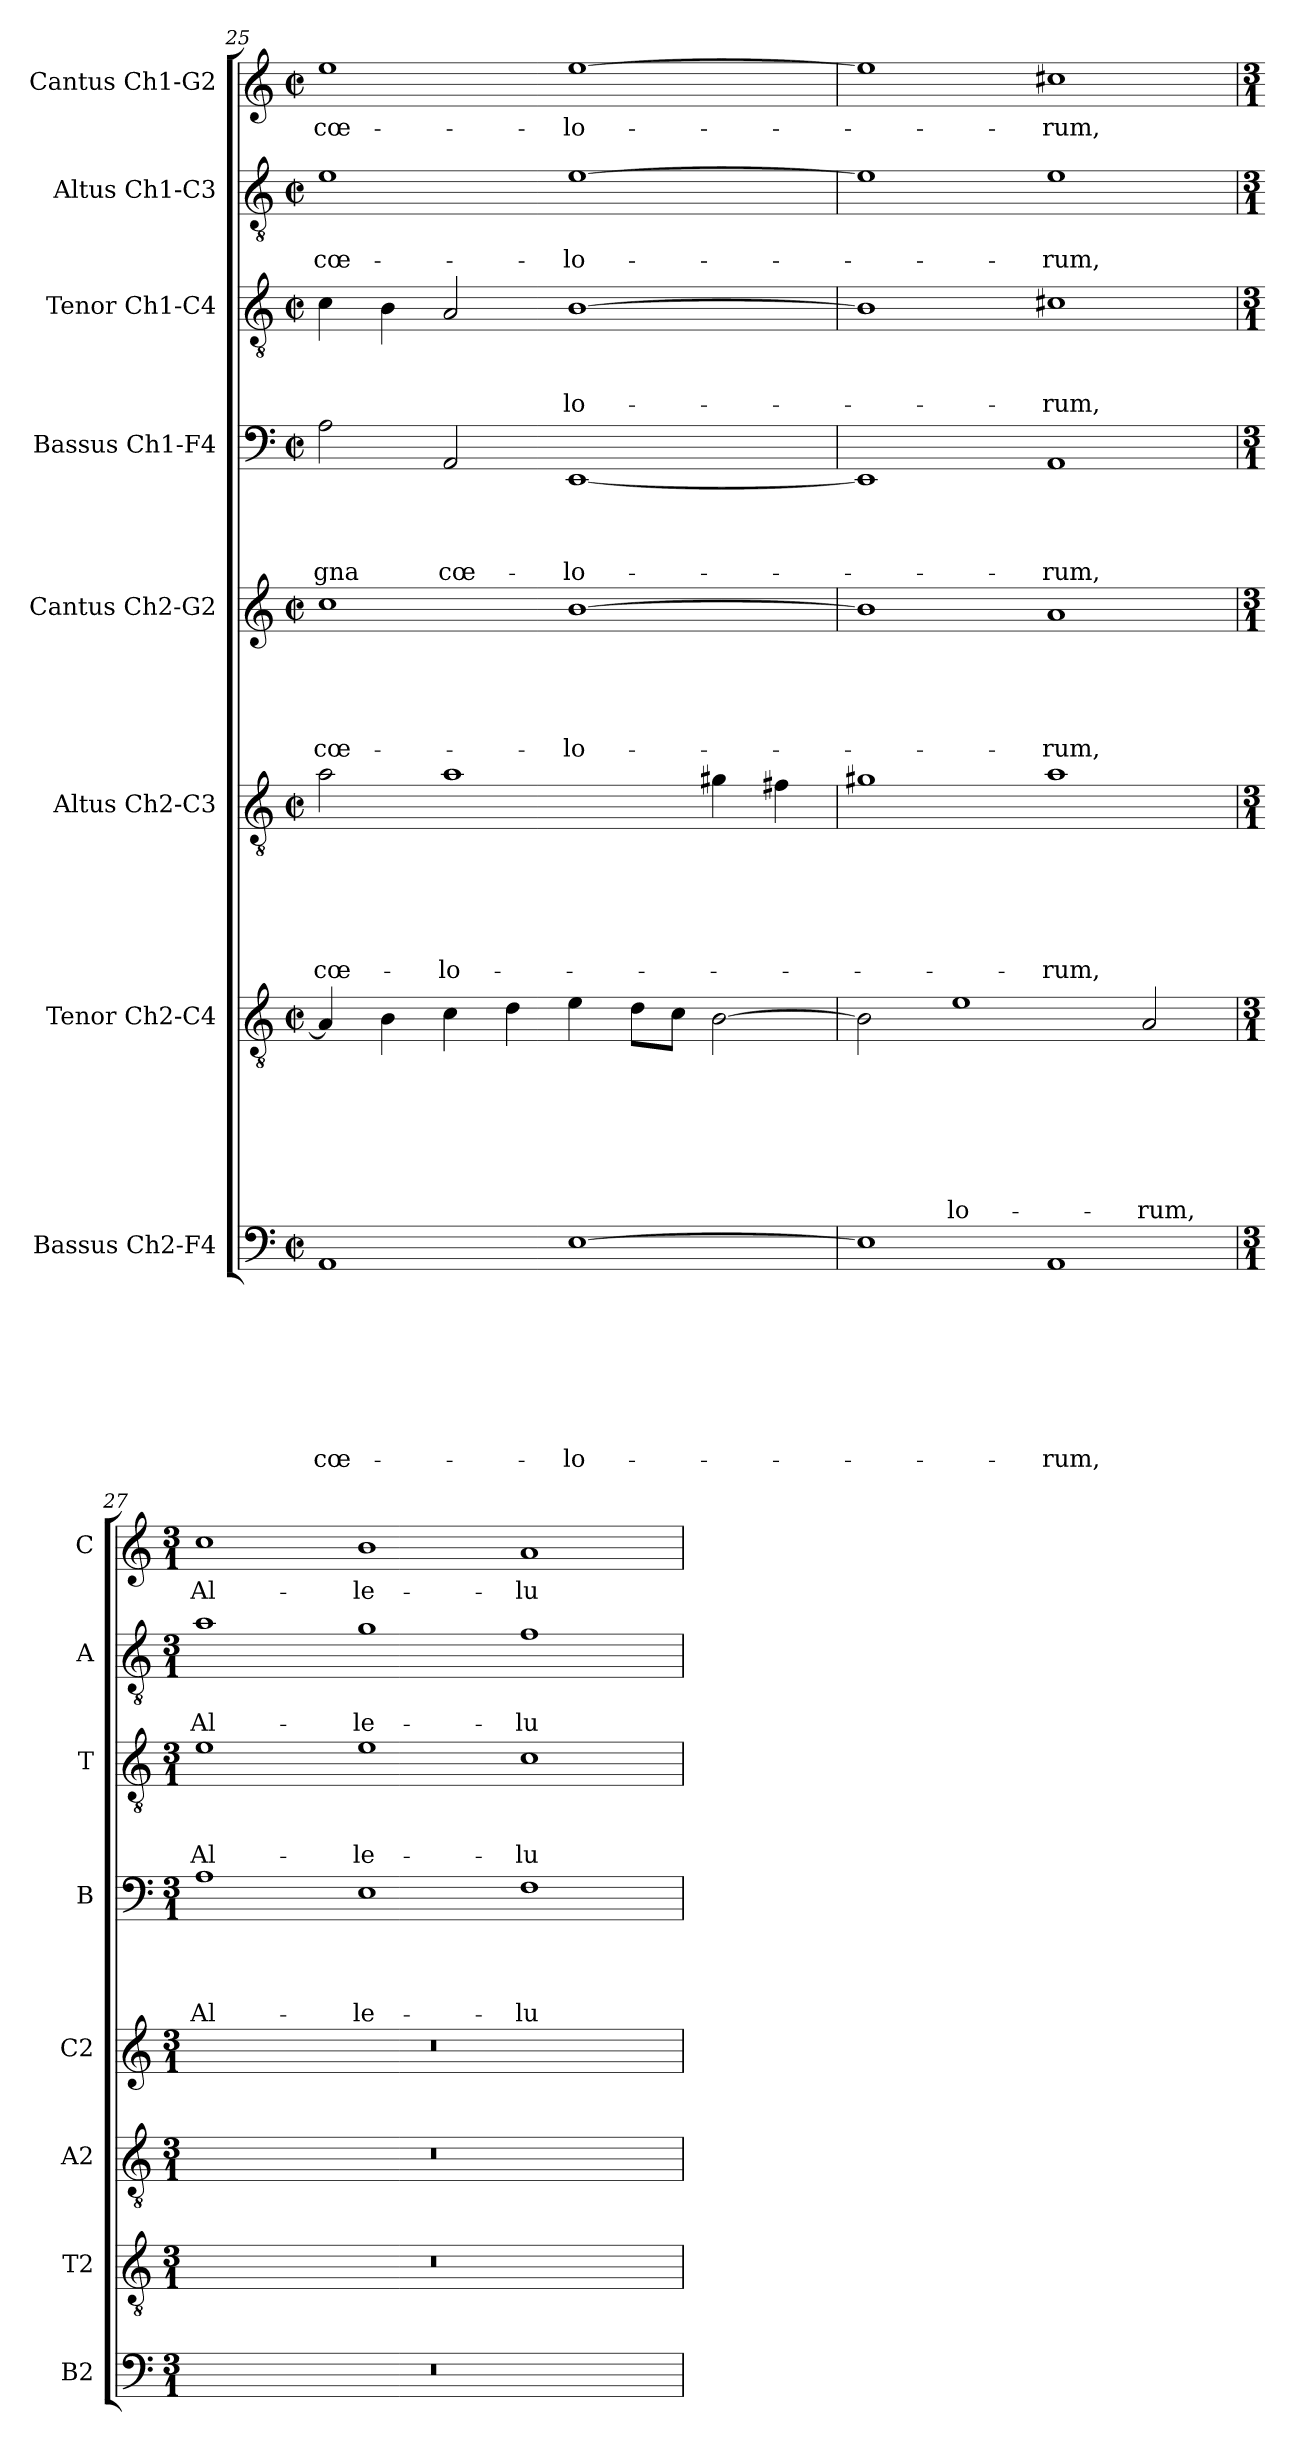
**kern	**text	**text	**text	**text	**text	**text	**text	**text	**kern	**text	**text	**text	**text	**text	**text	**text	**kern	**text	**text	**text	**text	**text	**text	**kern	**text	**text	**text	**text	**text	**kern	**text	**text	**text	**text	**kern	**text	**text	**text	**kern	**text	**text	**kern	**text
*part8	*part8	*part8	*part8	*part8	*part8	*part8	*part8	*part8	*part7	*part7	*part7	*part7	*part7	*part7	*part7	*part7	*part6	*part6	*part6	*part6	*part6	*part6	*part6	*part5	*part5	*part5	*part5	*part5	*part5	*part4	*part4	*part4	*part4	*part4	*part3	*part3	*part3	*part3	*part2	*part2	*part2	*part1	*part1
*staff8	*staff8	*staff8	*staff8	*staff8	*staff8	*staff8	*staff8	*staff8	*staff7	*staff7	*staff7	*staff7	*staff7	*staff7	*staff7	*staff7	*staff6	*staff6	*staff6	*staff6	*staff6	*staff6	*staff6	*staff5	*staff5	*staff5	*staff5	*staff5	*staff5	*staff4	*staff4	*staff4	*staff4	*staff4	*staff3	*staff3	*staff3	*staff3	*staff2	*staff2	*staff2	*staff1	*staff1
*I"Bassus Ch2-F4	*	*	*	*	*	*	*	*	*I"Tenor Ch2-C4	*	*	*	*	*	*	*	*I"Altus Ch2-C3	*	*	*	*	*	*	*I"Cantus Ch2-G2	*	*	*	*	*	*I"Bassus Ch1-F4	*	*	*	*	*I"Tenor Ch1-C4	*	*	*	*I"Altus Ch1-C3	*	*	*I"Cantus Ch1-G2	*
*I'B2	*	*	*	*	*	*	*	*	*I'T2	*	*	*	*	*	*	*	*I'A2	*	*	*	*	*	*	*I'C2	*	*	*	*	*	*I'B	*	*	*	*	*I'T	*	*	*	*I'A	*	*	*I'C	*
*clefF4	*	*	*	*	*	*	*	*	*clefGv2	*	*	*	*	*	*	*	*clefGv2	*	*	*	*	*	*	*clefG2	*	*	*	*	*	*clefF4	*	*	*	*	*clefGv2	*	*	*	*clefGv2	*	*	*clefG2	*
*k[]	*	*	*	*	*	*	*	*	*k[]	*	*	*	*	*	*	*	*k[]	*	*	*	*	*	*	*k[]	*	*	*	*	*	*k[]	*	*	*	*	*k[]	*	*	*	*k[]	*	*	*k[]	*
*C:	*	*	*	*	*	*	*	*	*C:	*	*	*	*	*	*	*	*C:	*	*	*	*	*	*	*C:	*	*	*	*	*	*C:	*	*	*	*	*C:	*	*	*	*C:	*	*	*C:	*
*M2/2	*	*	*	*	*	*	*	*	*M2/2	*	*	*	*	*	*	*	*M2/2	*	*	*	*	*	*	*M2/2	*	*	*	*	*	*M2/2	*	*	*	*	*M2/2	*	*	*	*M2/2	*	*	*M2/2	*
*met(c|)	*	*	*	*	*	*	*	*	*met(c|)	*	*	*	*	*	*	*	*met(c|)	*	*	*	*	*	*	*met(c|)	*	*	*	*	*	*met(c|)	*	*	*	*	*met(c|)	*	*	*	*met(c|)	*	*	*met(c|)	*
=25	=25	=25	=25	=25	=25	=25	=25	=25	=25	=25	=25	=25	=25	=25	=25	=25	=25	=25	=25	=25	=25	=25	=25	=25	=25	=25	=25	=25	=25	=25	=25	=25	=25	=25	=25	=25	=25	=25	=25	=25	=25	=25	=25
!	!	!	!	!	!	!	!	!LO:LY:b	!	!	!	!	!	!	!	!	!	!	!	!	!	!	!LO:LY:b	!	!	!	!	!	!LO:LY:b	!	!	!	!	!LO:LY:b	!	!	!	!	!	!	!LO:LY:b	!	!LO:LY:b
1AA	.	.	.	.	.	.	.	cœ-	4A/]	.	.	.	.	.	.	.	2a\	.	.	.	.	.	cœ-	1cc	.	.	.	.	cœ-	2A\	.	.	.	-gna	4c\	.	.	.	1e	.	cœ-	1ee	cœ-
.	.	.	.	.	.	.	.	.	4B\	.	.	.	.	.	.	.	.	.	.	.	.	.	.	.	.	.	.	.	.	.	.	.	.	.	4B\	.	.	.	.	.	.	.	.
!	!	!	!	!	!	!	!	!	!	!	!	!	!	!	!	!	!	!	!	!	!	!	!LO:LY:b	!	!	!	!	!	!	!	!	!	!	!LO:LY:b	!	!	!	!	!	!	!	!	!
.	.	.	.	.	.	.	.	.	4c\	.	.	.	.	.	.	.	1a	.	.	.	.	.	-lo-	.	.	.	.	.	.	2AA/	.	.	.	cœ-	2A/	.	.	.	.	.	.	.	.
.	.	.	.	.	.	.	.	.	4d\	.	.	.	.	.	.	.	.	.	.	.	.	.	.	.	.	.	.	.	.	.	.	.	.	.	.	.	.	.	.	.	.	.	.
!	!	!	!	!	!	!	!	!LO:LY:b	!	!	!	!	!	!	!	!	!	!	!	!	!	!	!	!	!	!	!	!	!LO:LY:b	!	!	!	!	!LO:LY:b	!	!	!	!LO:LY:b	!	!	!LO:LY:b	!	!LO:LY:b
[1E	.	.	.	.	.	.	.	-lo-	4e\	.	.	.	.	.	.	.	.	.	.	.	.	.	.	[1b	.	.	.	.	-lo-	[1EE	.	.	.	-lo-	[1B	.	.	-lo-	[1e	.	-lo-	[1ee	-lo-
.	.	.	.	.	.	.	.	.	8d\L	.	.	.	.	.	.	.	.	.	.	.	.	.	.	.	.	.	.	.	.	.	.	.	.	.	.	.	.	.	.	.	.	.	.
.	.	.	.	.	.	.	.	.	8c\J	.	.	.	.	.	.	.	.	.	.	.	.	.	.	.	.	.	.	.	.	.	.	.	.	.	.	.	.	.	.	.	.	.	.
.	.	.	.	.	.	.	.	.	[2B\	.	.	.	.	.	.	.	4g#X\	.	.	.	.	.	.	.	.	.	.	.	.	.	.	.	.	.	.	.	.	.	.	.	.	.	.
.	.	.	.	.	.	.	.	.	.	.	.	.	.	.	.	.	4f#X\	.	.	.	.	.	.	.	.	.	.	.	.	.	.	.	.	.	.	.	.	.	.	.	.	.	.
!!LO:PB:g=z
=26	=26	=26	=26	=26	=26	=26	=26	=26	=26	=26	=26	=26	=26	=26	=26	=26	=26	=26	=26	=26	=26	=26	=26	=26	=26	=26	=26	=26	=26	=26	=26	=26	=26	=26	=26	=26	=26	=26	=26	=26	=26	=26	=26
1E]	.	.	.	.	.	.	.	.	2B\]	.	.	.	.	.	.	.	1g#X	.	.	.	.	.	.	1b]	.	.	.	.	.	1EE]	.	.	.	.	1B]	.	.	.	1e]	.	.	1ee]	.
!	!	!	!	!	!	!	!	!	!	!	!	!	!	!	!	!LO:LY:b	!	!	!	!	!	!	!	!	!	!	!	!	!	!	!	!	!	!	!	!	!	!	!	!	!	!	!
.	.	.	.	.	.	.	.	.	1e	.	.	.	.	.	.	-lo-	.	.	.	.	.	.	.	.	.	.	.	.	.	.	.	.	.	.	.	.	.	.	.	.	.	.	.
!	!	!	!	!	!	!	!	!LO:LY:b	!	!	!	!	!	!	!	!	!	!	!	!	!	!	!LO:LY:b	!	!	!	!	!	!LO:LY:b	!	!	!	!	!LO:LY:b	!	!	!	!LO:LY:b	!	!	!LO:LY:b	!	!LO:LY:b
1AA	.	.	.	.	.	.	.	-rum,	.	.	.	.	.	.	.	.	1a	.	.	.	.	.	-rum,	1a	.	.	.	.	-rum,	1AA	.	.	.	-rum,	1c#X	.	.	-rum,	1e	.	-rum,	1cc#X	-rum,
!	!	!	!	!	!	!	!	!	!	!	!	!	!	!	!	!LO:LY:b	!	!	!	!	!	!	!	!	!	!	!	!	!	!	!	!	!	!	!	!	!	!	!	!	!	!	!
.	.	.	.	.	.	.	.	.	2A/	.	.	.	.	.	.	-rum,	.	.	.	.	.	.	.	.	.	.	.	.	.	.	.	.	.	.	.	.	.	.	.	.	.	.	.
=27	=27	=27	=27	=27	=27	=27	=27	=27	=27	=27	=27	=27	=27	=27	=27	=27	=27	=27	=27	=27	=27	=27	=27	=27	=27	=27	=27	=27	=27	=27	=27	=27	=27	=27	=27	=27	=27	=27	=27	=27	=27	=27	=27
*M3/1	*	*	*	*	*	*	*	*	*M3/1	*	*	*	*	*	*	*	*M3/1	*	*	*	*	*	*	*M3/1	*	*	*	*	*	*M3/1	*	*	*	*	*M3/1	*	*	*	*M3/1	*	*	*M3/1	*
!	!	!	!	!	!	!	!	!	!	!	!	!	!	!	!	!	!	!	!	!	!	!	!	!	!	!	!	!	!	!	!	!	!	!LO:LY:b	!	!	!	!LO:LY:b	!	!	!LO:LY:b	!	!LO:LY:b
0.r	.	.	.	.	.	.	.	.	0.r	.	.	.	.	.	.	.	0.r	.	.	.	.	.	.	0.r	.	.	.	.	.	1A	.	.	.	Al-	1e	.	.	Al-	1a	.	Al-	1cc	Al-
!	!	!	!	!	!	!	!	!	!	!	!	!	!	!	!	!	!	!	!	!	!	!	!	!	!	!	!	!	!	!	!	!	!	!LO:LY:b	!	!	!	!LO:LY:b	!	!	!LO:LY:b	!	!LO:LY:b
.	.	.	.	.	.	.	.	.	.	.	.	.	.	.	.	.	.	.	.	.	.	.	.	.	.	.	.	.	.	1E	.	.	.	-le-	1e	.	.	-le-	1g	.	-le-	1b	-le-
!	!	!	!	!	!	!	!	!	!	!	!	!	!	!	!	!	!	!	!	!	!	!	!	!	!	!	!	!	!	!	!	!	!	!LO:LY:b	!	!	!	!LO:LY:b	!	!	!LO:LY:b	!	!LO:LY:b
.	.	.	.	.	.	.	.	.	.	.	.	.	.	.	.	.	.	.	.	.	.	.	.	.	.	.	.	.	.	1F	.	.	.	-lu-	1c	.	.	-lu-	1f	.	-lu-	1a	-lu-
=	=	=	=	=	=	=	=	=	=	=	=	=	=	=	=	=	=	=	=	=	=	=	=	=	=	=	=	=	=	=	=	=	=	=	=	=	=	=	=	=	=	=	=
*-	*-	*-	*-	*-	*-	*-	*-	*-	*-	*-	*-	*-	*-	*-	*-	*-	*-	*-	*-	*-	*-	*-	*-	*-	*-	*-	*-	*-	*-	*-	*-	*-	*-	*-	*-	*-	*-	*-	*-	*-	*-	*-	*-
